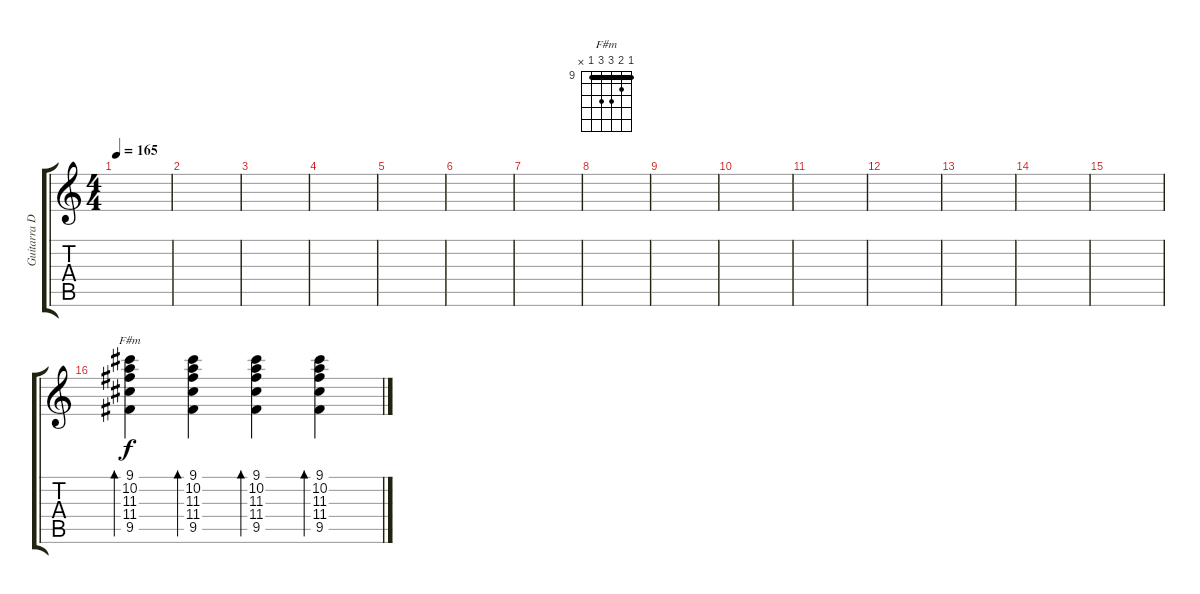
\track ("Guitarra Dib Hadra" "Guitarra D") {instrument electricguitarclean}
\staff {score tabs}
\tuning (E4 B3 G3 D3 A2 E2) {hide}
\chord ("F#m" 9 10 11 11 9 x) {firstfret 9 barre 9}
\ts (4 4)
\tempo 165
\clef g2
\ks c
|
|
|
|
|
|
|
|
|
|
|
|
|
|
|
(9.1 10.2 11.3 11.4 9.5).4{bd 30 ch "F#m"} (9.1 10.2 11.3 11.4 9.5).4{bd 30} (9.1 10.2 11.3 11.4 9.5).4{bd 30} (9.1 10.2 11.3 11.4 9.5).4{bd 30}
